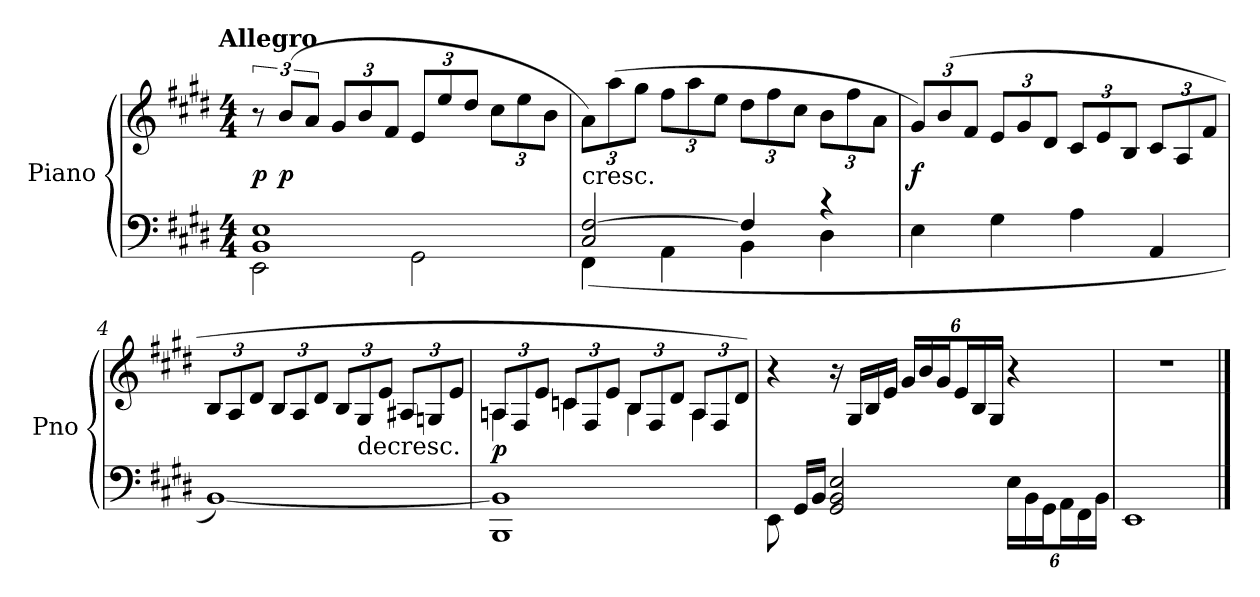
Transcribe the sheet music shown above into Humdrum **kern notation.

**kern	**kern	**dynam
*part1	*part1	*part1
*staff2	*staff1	*staff1/2
*I"Piano	*	*
*I'Pno	*	*
*clefF4	*clefG2	*
*k[f#c#g#d#]	*k[f#c#g#d#]	*
*E:	*E:	*
!!LO:TX:omd:t=Allegro
*M4/4	*M4/4	*
*MM120	*MM120	*
=1	=1	=1
*^	*	*
1BB 1E	2EE\	12r	p
.	.	(12b/L	p
.	.	12a/J	.
.	.	12g#/L	.
.	.	12b/	.
.	.	12f#/J	.
.	2GG#\	12e/L	.
.	.	12ee/	.
.	.	12dd#/J	.
.	.	12cc#\L	.
.	.	12ee\	.
.	.	12b\J	.
=2	=2	=2	=2
!	!	!LO:TX:c:t=cresc.	!
2C#/ [2F#/	(4FF#\	12a\L)	.
.	.	(12aa\	.
.	.	12gg#\J	.
.	4AA\	12ff#\L	.
.	.	12aa\	.
.	.	12ee\J	.
4F#/]	4BB\	12dd#\L	.
.	.	12ff#\	.
.	.	12cc#\J	.
4r	4D#\	12b\L	.
.	.	12ff#\	.
.	.	12a\J	.
*v	*v	*	*
=3	=3	=3
4E\	12g#/L)	f
.	(12b/	.
.	12f#/J	.
4G#\	12e/L	.
.	12g#/	.
.	12d#/J	.
4A\	12c#/L	.
.	12e/	.
.	12B/J	.
4AA/	12c#/L	.
.	12A/	.
.	12f#/J	.
=4	=4	=4
[1BB)	12B/L	.
.	12A/	.
.	12d#/J	.
.	12B/L	.
.	12A/	.
.	12d#/J	.
.	12B/L	.
!	!LO:TX:c:t=decresc.	!
.	12G#/	.
.	12e/J	.
.	12A#X/L	.
.	12Gn/	.
.	12e/J	.
=5	=5	=5
*	*MM112	*
*	*^	*
1BBB 1BB]	4An\	12An/L	p
.	.	12F#/	.
.	.	12e/J	.
.	4cn\	12cn/L	.
.	.	12F#/	.
.	.	12e/J	.
.	4B\	12B/L	.
.	.	12F#/	.
.	.	12d#/J	.
.	4A\	12A/L	.
.	.	12F#/	.
.	.	12d#/J)	.
*	*v	*v	*
=6	=6	=6
*	*MM92	*
8EE\	4r	.
16GG#/LL	.	.
16BB/JJ	.	.
2GG#/ 2BB/ 2E/	16r	.
.	16G#/LL	.
.	16B/	.
.	16e/JJ	.
.	24g#/LL	.
.	24b/	.
.	24g#/J	.
.	24e/L	.
.	24B/	.
.	24G#/JJ	.
*	*MM80	*
24E\LL	4r	.
24BB\	.	.
24GG#\J	.	.
*	*MM72	*
24AA\L	.	.
24FF#\	.	.
24BB\JJ	.	.
=7	=7	=7
1EE	1r	.
==	==	==
*-	*-	*-
